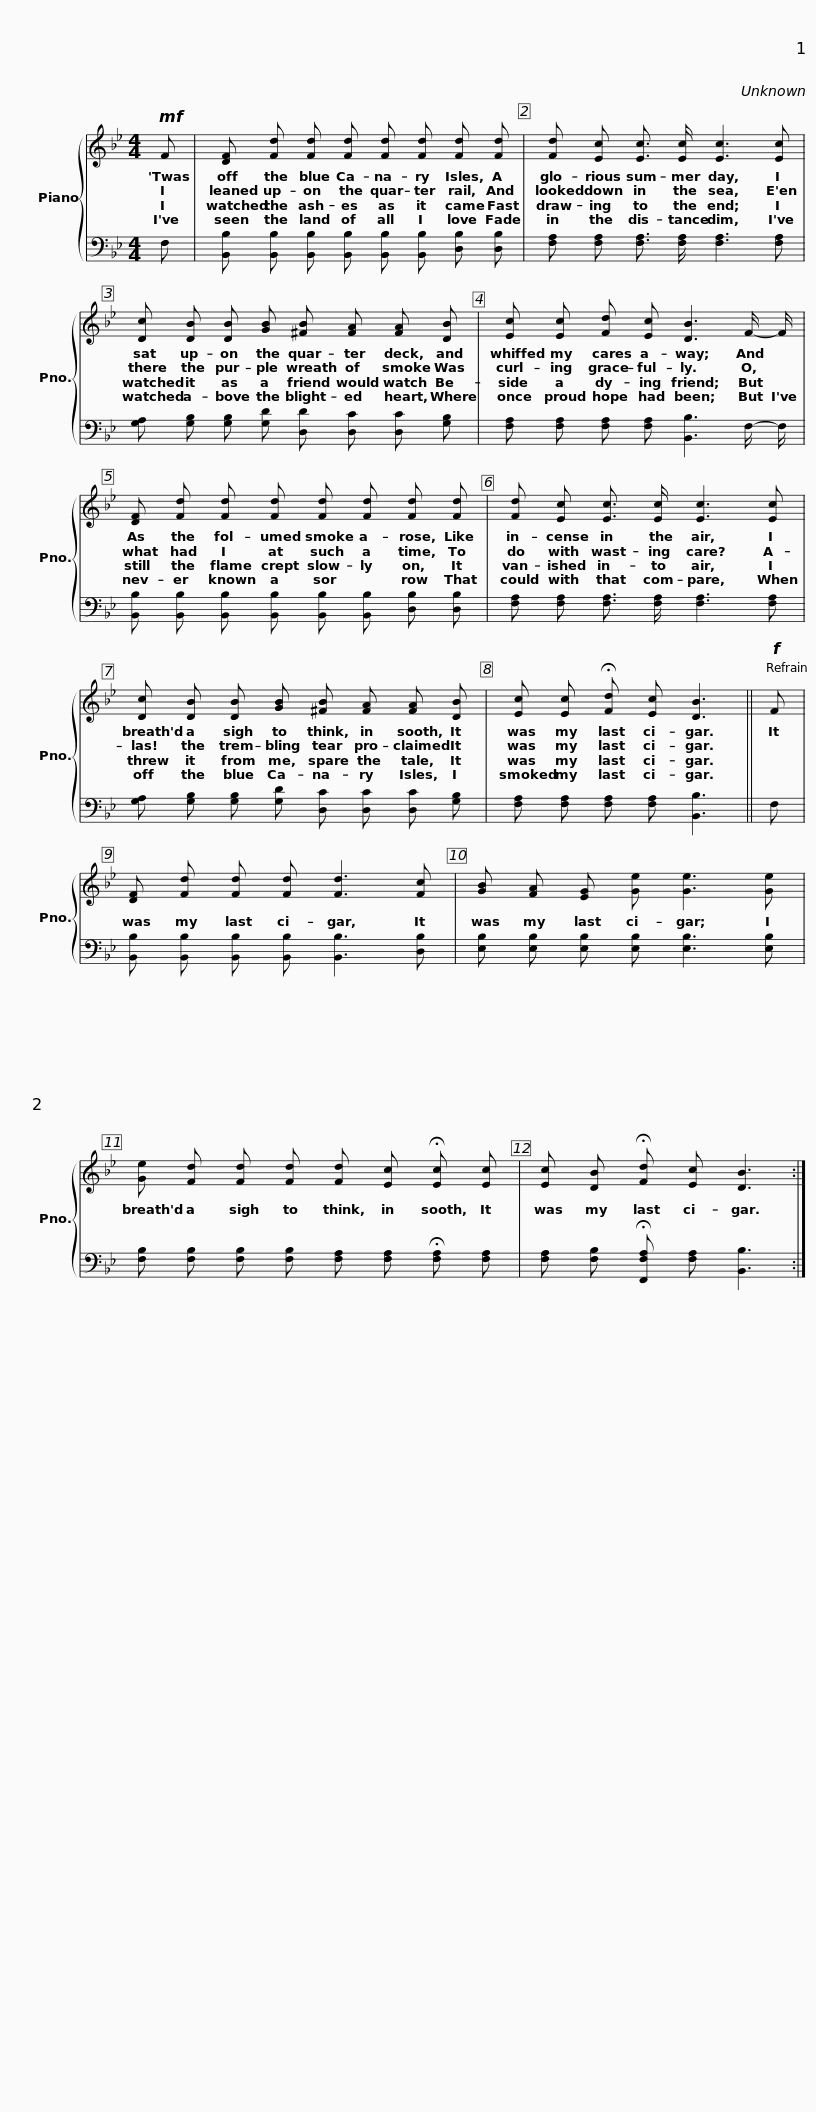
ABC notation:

X:1
%%score { 1 | 2 }
L:1/8
M:4/4
I:linebreak $
K:Bb
V:1 treble
V:2 bass
V:1
!mf! F | [DF] [Fd] [Fd] [Fd] [Fd] [Fd] [Fd] [Fd] | [Fd] [Ec] [Ec]3/2 [Ec]/ [Ec]3 [Ec] |$ [Dc] [DB] [DB] [GB] [^FB] [FA] [FA] [DB] | [Ec] [Ec] [Fd] [Ec] [DB]3 F/- F/ |$ %5
 [DF] [Fd] [Fd] [Fd] [Fd] [Fd] [Fd] [Fd] | [Fd] [Ec] [Ec]3/2 [Ec]/ [Ec]3 [Ec] | [Dc] [DB] [DB] [GB] [^FB] [FA] [FA] [DB] |$ [Ec] [Ec] !fermata![Fd] [Ec] [DB]3 ||!f! F | %10
 [DF] [Fd] [Fd] [Fd] [Fd]3 [Fc] | [GB] [FA] [EG] [Ge] [Ge]3 [Ge] | [Ge] [Fd] [Fd] [Fd] [Fd] [Ec] !fermata![Ec] [Ec] | [Ec] [DB] !fermata![Fd] [Ec] [DB]3 :| %14
V:2
 F, | [B,,B,] [B,,B,] [B,,B,] [B,,B,] [B,,B,] [B,,B,] [D,B,] [D,B,] | [F,A,] [F,A,] [F,A,]3/2 [F,A,]/ [F,A,]3 [F,A,] |$ [G,A,] [G,B,] [G,B,] [G,D] [D,D] [D,C] [D,C] [G,B,] | [F,A,] [F,A,] [F,A,] [F,A,] [B,,B,]3 F,/- F,/ |$ %5
 [B,,B,] [B,,B,] [B,,B,] [B,,B,] [B,,B,] [B,,B,] [D,B,] [D,B,] | [F,A,] [F,A,] [F,A,]3/2 [F,A,]/ [F,A,]3 [F,A,] | [G,A,] [G,B,] [G,B,] [G,D] [D,C] [D,C] [D,C] [G,B,] |$ [F,A,] [F,A,] [F,A,] [F,A,] [B,,B,]3 || F, | %10
 [B,,B,] [B,,B,] [B,,B,] [B,,B,] [B,,B,]3 [D,B,] | [E,B,] [E,B,] [E,B,] [E,B,] [E,B,]3 [E,B,] | [F,B,] [F,B,] [F,B,] [F,B,] [F,A,] [F,A,] !fermata![F,A,] [F,A,] | [F,A,] [F,B,] !fermata![F,,F,A,] [F,A,] [B,,B,]3 :| %14
